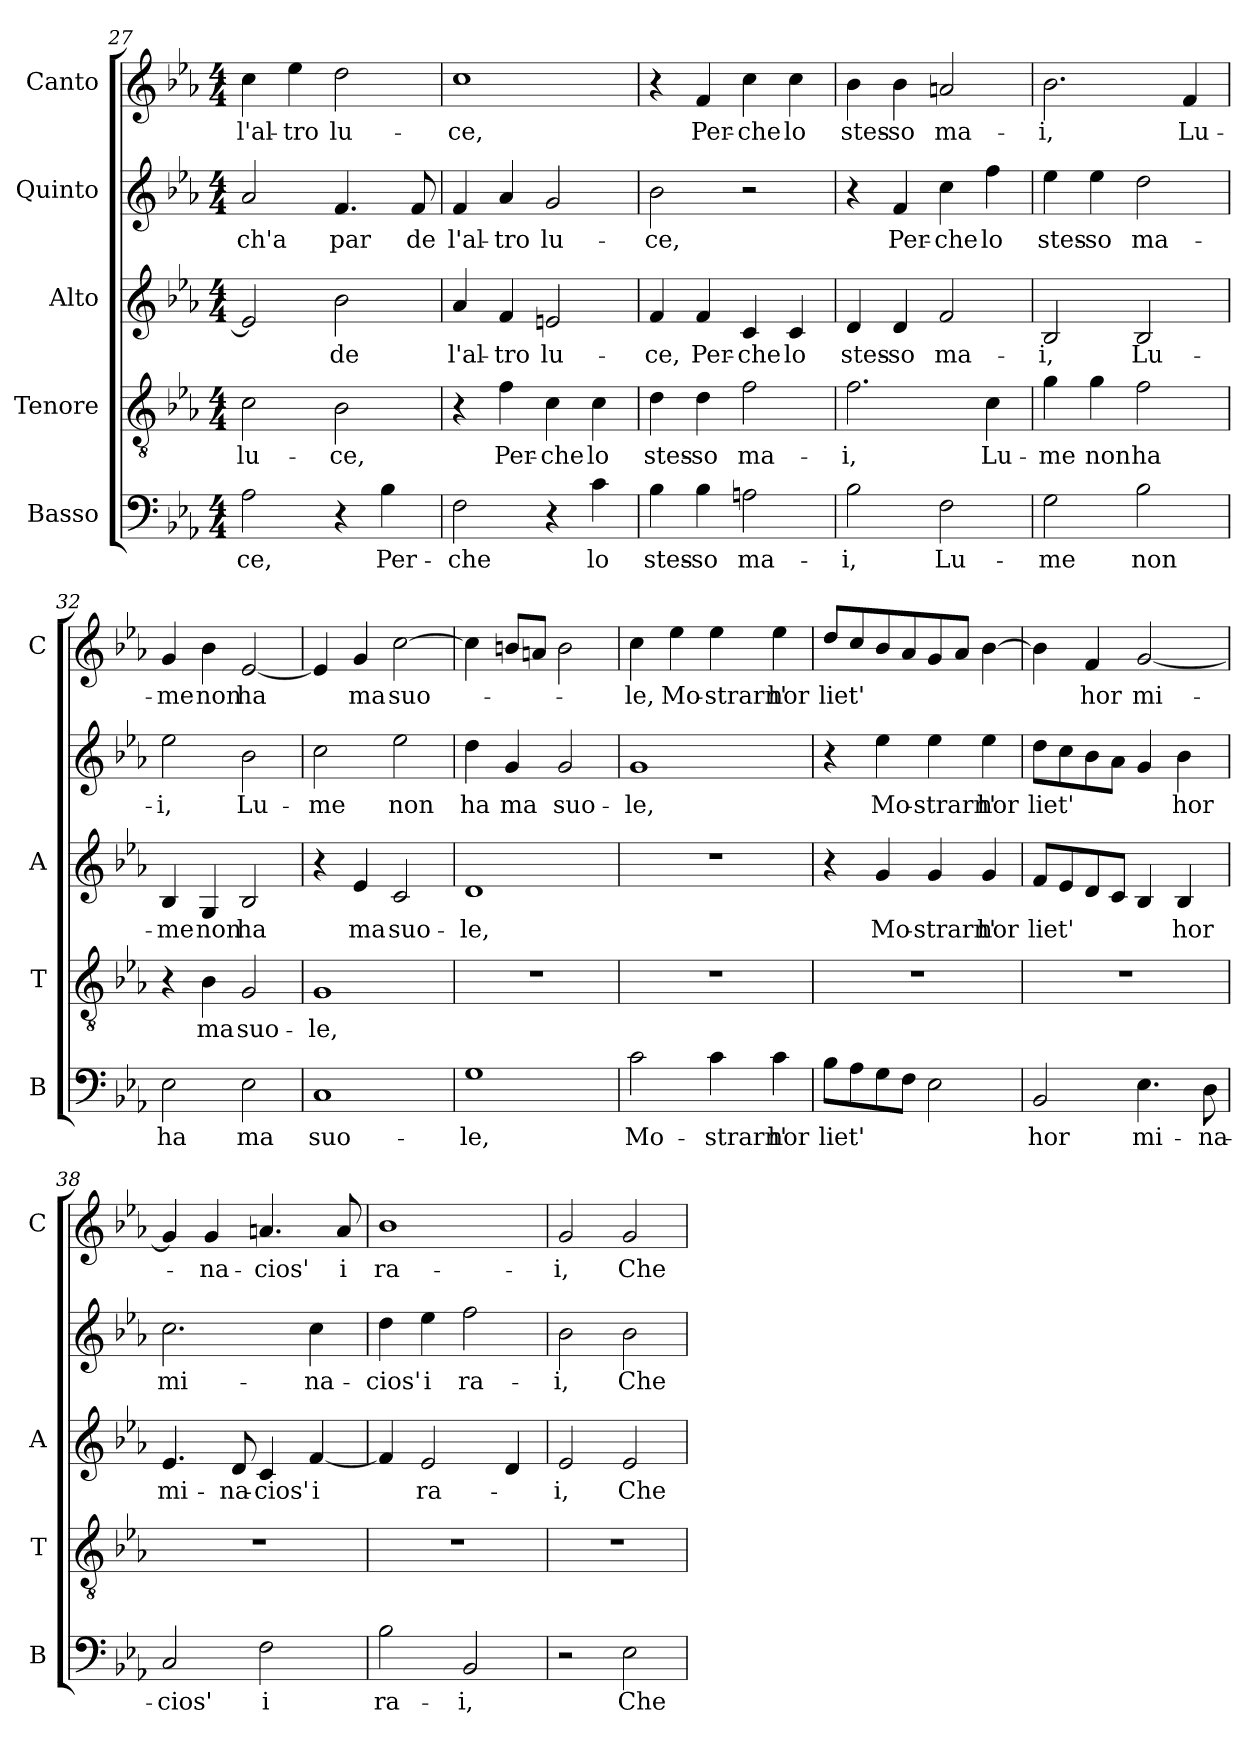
**kern	**text	**kern	**text	**kern	**text	**kern	**text	**kern	**text
*part5	*part5	*part4	*part4	*part3	*part3	*part2	*part2	*part1	*part1
*staff5	*staff5	*staff4	*staff4	*staff3	*staff3	*staff2	*staff2	*staff1	*staff1
*I"Basso	*	*I"Tenore	*	*I"Alto	*	*I"Quinto	*	*I"Canto	*
*I'B	*	*I'T	*	*I'A	*	*	*	*I'C	*
!!LO:LB:g=z
*clefF4	*	*clefGv2	*	*clefG2	*	*clefG2	*	*clefG2	*
*k[b-e-a-]	*	*k[b-e-a-]	*	*k[b-e-a-]	*	*k[b-e-a-]	*	*k[b-e-a-]	*
*E-:	*	*E-:	*	*E-:	*	*E-:	*	*E-:	*
*M4/4	*	*M4/4	*	*M4/4	*	*M4/4	*	*M4/4	*
=27	=27	=27	=27	=27	=27	=27	=27	=27	=27
!	!LO:LY:b	!	!LO:LY:b	!	!	!	!LO:LY:b	!	!LO:LY:b
2A-\	-ce,	2c\	lu-	2e-/]	.	2a-/	ch'a	4cc\	l'al-
!	!	!	!	!	!	!	!	!	!LO:LY:b
.	.	.	.	.	.	.	.	4ee-\	-tro
!	!	!	!LO:LY:b	!	!LO:LY:b	!	!LO:LY:b	!	!LO:LY:b
4r	.	2B-\	-ce,	2b-\	de	4.f/	par	2dd\	lu-
!	!LO:LY:b	!	!	!	!	!	!	!	!
4B-\	Per-	.	.	.	.	.	.	.	.
!	!	!	!	!	!	!	!LO:LY:b	!	!
.	.	.	.	.	.	8f/	de	.	.
=28	=28	=28	=28	=28	=28	=28	=28	=28	=28
!	!LO:LY:b	!	!	!	!LO:LY:b	!	!LO:LY:b	!	!LO:LY:b
2F\	-che	4r	.	4a-/	l'al-	4f/	l'al-	1cc	-ce,
!	!	!	!LO:LY:b	!	!LO:LY:b	!	!LO:LY:b	!	!
.	.	4f\	Per-	4f/	-tro	4a-/	-tro	.	.
!	!	!	!LO:LY:b	!	!LO:LY:b	!	!LO:LY:b	!	!
4r	.	4c\	-che	2en/	lu-	2g/	lu-	.	.
!	!LO:LY:b	!	!LO:LY:b	!	!	!	!	!	!
4c\	lo	4c\	lo	.	.	.	.	.	.
=29	=29	=29	=29	=29	=29	=29	=29	=29	=29
!	!LO:LY:b	!	!LO:LY:b	!	!LO:LY:b	!	!LO:LY:b	!	!
4B-\	stes-	4d\	stes-	4f/	-ce,	2b-\	-ce,	4r	.
!	!LO:LY:b	!	!LO:LY:b	!	!LO:LY:b	!	!	!	!LO:LY:b
4B-\	-so	4d\	-so	4f/	Per-	.	.	4f/	Per-
!	!LO:LY:b	!	!LO:LY:b	!	!LO:LY:b	!	!	!	!LO:LY:b
2An\	ma-	2f\	ma-	4c/	-che	2r	.	4cc\	-che
!	!	!	!	!	!LO:LY:b	!	!	!	!LO:LY:b
.	.	.	.	4c/	lo	.	.	4cc\	lo
=30	=30	=30	=30	=30	=30	=30	=30	=30	=30
!	!LO:LY:b	!	!LO:LY:b	!	!LO:LY:b	!	!	!	!LO:LY:b
2B-\	-i,	2.f\	-i,	4d/	stes-	4r	.	4b-\	stes-
!	!	!	!	!	!LO:LY:b	!	!LO:LY:b	!	!LO:LY:b
.	.	.	.	4d/	-so	4f/	Per-	4b-\	-so
!	!LO:LY:b	!	!	!	!LO:LY:b	!	!LO:LY:b	!	!LO:LY:b
2F\	Lu-	.	.	2f/	ma-	4cc\	-che	2an/	ma-
!	!	!	!LO:LY:b	!	!	!	!LO:LY:b	!	!
.	.	4c\	Lu-	.	.	4ff\	lo	.	.
=31	=31	=31	=31	=31	=31	=31	=31	=31	=31
!	!LO:LY:b	!	!LO:LY:b	!	!LO:LY:b	!	!LO:LY:b	!	!LO:LY:b
2G\	-me	4g\	-me	2B-/	-i,	4ee-\	stes-	2.b-\	-i,
!	!	!	!LO:LY:b	!	!	!	!LO:LY:b	!	!
.	.	4g\	non	.	.	4ee-\	-so	.	.
!	!LO:LY:b	!	!LO:LY:b	!	!LO:LY:b	!	!LO:LY:b	!	!
2B-\	non	2f\	ha	2B-/	Lu-	2dd\	ma-	.	.
!	!	!	!	!	!	!	!	!	!LO:LY:b
.	.	.	.	.	.	.	.	4f/	Lu-
=32	=32	=32	=32	=32	=32	=32	=32	=32	=32
!	!LO:LY:b	!	!	!	!LO:LY:b	!	!LO:LY:b	!	!LO:LY:b
2E-\	ha	4r	.	4B-/	-me	2ee-\	-i,	4g/	-me
!	!	!	!LO:LY:b	!	!LO:LY:b	!	!	!	!LO:LY:b
.	.	4B-\	ma	4G/	non	.	.	4b-\	non
!	!LO:LY:b	!	!LO:LY:b	!	!LO:LY:b	!	!LO:LY:b	!	!LO:LY:b
2E-\	ma	2G/	suo-	2B-/	ha	2b-\	Lu-	[2e-/	ha
=33	=33	=33	=33	=33	=33	=33	=33	=33	=33
!	!LO:LY:b	!	!LO:LY:b	!	!	!	!LO:LY:b	!	!
1C	suo-	1G	-le,	4r	.	2cc\	-me	4e-/]	.
!	!	!	!	!	!LO:LY:b	!	!	!	!LO:LY:b
.	.	.	.	4e-/	ma	.	.	4g/	ma
!	!	!	!	!	!LO:LY:b	!	!LO:LY:b	!	!LO:LY:b
.	.	.	.	2c/	suo-	2ee-\	non	[2cc\	suo-
!!LO:PB:g=z
=34	=34	=34	=34	=34	=34	=34	=34	=34	=34
!	!LO:LY:b	!	!	!	!LO:LY:b	!	!LO:LY:b	!	!
1G	-le,	1r	.	1d	-le,	4dd\	ha	4cc\]	.
!	!	!	!	!	!	!	!LO:LY:b	!	!
.	.	.	.	.	.	4g/	ma	8bn/L	.
.	.	.	.	.	.	.	.	8an/J	.
!	!	!	!	!	!	!	!LO:LY:b	!	!
.	.	.	.	.	.	2g/	suo-	2b\	.
=35	=35	=35	=35	=35	=35	=35	=35	=35	=35
!	!LO:LY:b	!	!	!	!	!	!LO:LY:b	!	!LO:LY:b
2c\	Mo-	1r	.	1r	.	1g	-le,	4cc\	-le,
!	!	!	!	!	!	!	!	!	!LO:LY:b
.	.	.	.	.	.	.	.	4ee-\	Mo-
!	!LO:LY:b	!	!	!	!	!	!	!	!LO:LY:b
4c\	-strarn'	.	.	.	.	.	.	4ee-\	-strarn'
!	!LO:LY:b	!	!	!	!	!	!	!	!LO:LY:b
4c\	hor	.	.	.	.	.	.	4ee-\	hor
=36	=36	=36	=36	=36	=36	=36	=36	=36	=36
!	!LO:LY:b	!	!	!	!	!	!	!	!LO:LY:b
8B-\L	liet'	1r	.	4r	.	4r	.	8dd/L	liet'
8A-\	.	.	.	.	.	.	.	8cc/	.
!	!	!	!	!	!LO:LY:b	!	!LO:LY:b	!	!
8G\	.	.	.	4g/	Mo-	4ee-\	Mo-	8b-/	.
8F\J	.	.	.	.	.	.	.	8a-/	.
!	!	!	!	!	!LO:LY:b	!	!LO:LY:b	!	!
2E-\	.	.	.	4g/	-strarn'	4ee-\	-strarn'	8g/	.
.	.	.	.	.	.	.	.	8a-/J	.
!	!	!	!	!	!LO:LY:b	!	!LO:LY:b	!	!
.	.	.	.	4g/	hor	4ee-\	hor	[4b-\	.
=37	=37	=37	=37	=37	=37	=37	=37	=37	=37
!	!LO:LY:b	!	!	!	!LO:LY:b	!	!LO:LY:b	!	!
2BB-/	hor	1r	.	8f/L	liet'	8dd\L	liet'	4b-\]	.
.	.	.	.	8e-/	.	8cc\	.	.	.
!	!	!	!	!	!	!	!	!	!LO:LY:b
.	.	.	.	8d/	.	8b-\	.	4f/	hor
.	.	.	.	8c/J	.	8a-\J	.	.	.
!	!LO:LY:b	!	!	!	!	!	!	!	!LO:LY:b
4.E-\	mi-	.	.	4B-/	.	4g/	.	[2g/	mi-
!	!	!	!	!	!LO:LY:b	!	!LO:LY:b	!	!
.	.	.	.	4B-/	hor	4b-\	hor	.	.
!	!LO:LY:b	!	!	!	!	!	!	!	!
8D\	-na-	.	.	.	.	.	.	.	.
=38	=38	=38	=38	=38	=38	=38	=38	=38	=38
!	!LO:LY:b	!	!	!	!LO:LY:b	!	!LO:LY:b	!	!
2C/	-cios'	1r	.	4.e-/	mi-	2.cc\	mi-	4g/]	.
!	!	!	!	!	!	!	!	!	!LO:LY:b
.	.	.	.	.	.	.	.	4g/	-na-
!	!	!	!	!	!LO:LY:b	!	!	!	!
.	.	.	.	8d/	-na-	.	.	.	.
!	!LO:LY:b	!	!	!	!LO:LY:b	!	!	!	!LO:LY:b
2F\	i	.	.	4c/	-cios'	.	.	4.an/	-cios'
!	!	!	!	!	!LO:LY:b	!	!LO:LY:b	!	!
.	.	.	.	[4f/	i	4cc\	-na-	.	.
!	!	!	!	!	!	!	!	!	!LO:LY:b
.	.	.	.	.	.	.	.	8a/	i
=39	=39	=39	=39	=39	=39	=39	=39	=39	=39
!	!LO:LY:b	!	!	!	!	!	!LO:LY:b	!	!LO:LY:b
2B-\	ra-	1r	.	4f/]	.	4dd\	-cios'	1b-	ra-
!	!	!	!	!	!LO:LY:b	!	!LO:LY:b	!	!
.	.	.	.	2e-/	ra-	4ee-\	i	.	.
!	!LO:LY:b	!	!	!	!	!	!LO:LY:b	!	!
2BB-/	-i,	.	.	.	.	2ff\	ra-	.	.
.	.	.	.	4d/	.	.	.	.	.
=40	=40	=40	=40	=40	=40	=40	=40	=40	=40
!	!	!	!	!	!LO:LY:b	!	!LO:LY:b	!	!LO:LY:b
2r	.	1r	.	2e-/	-i,	2b-\	-i,	2g/	-i,
!	!LO:LY:b	!	!	!	!LO:LY:b	!	!LO:LY:b	!	!LO:LY:b
2E-\	Che	.	.	2e-/	Che	2b-\	Che	2g/	Che
=	=	=	=	=	=	=	=	=	=
*-	*-	*-	*-	*-	*-	*-	*-	*-	*-
